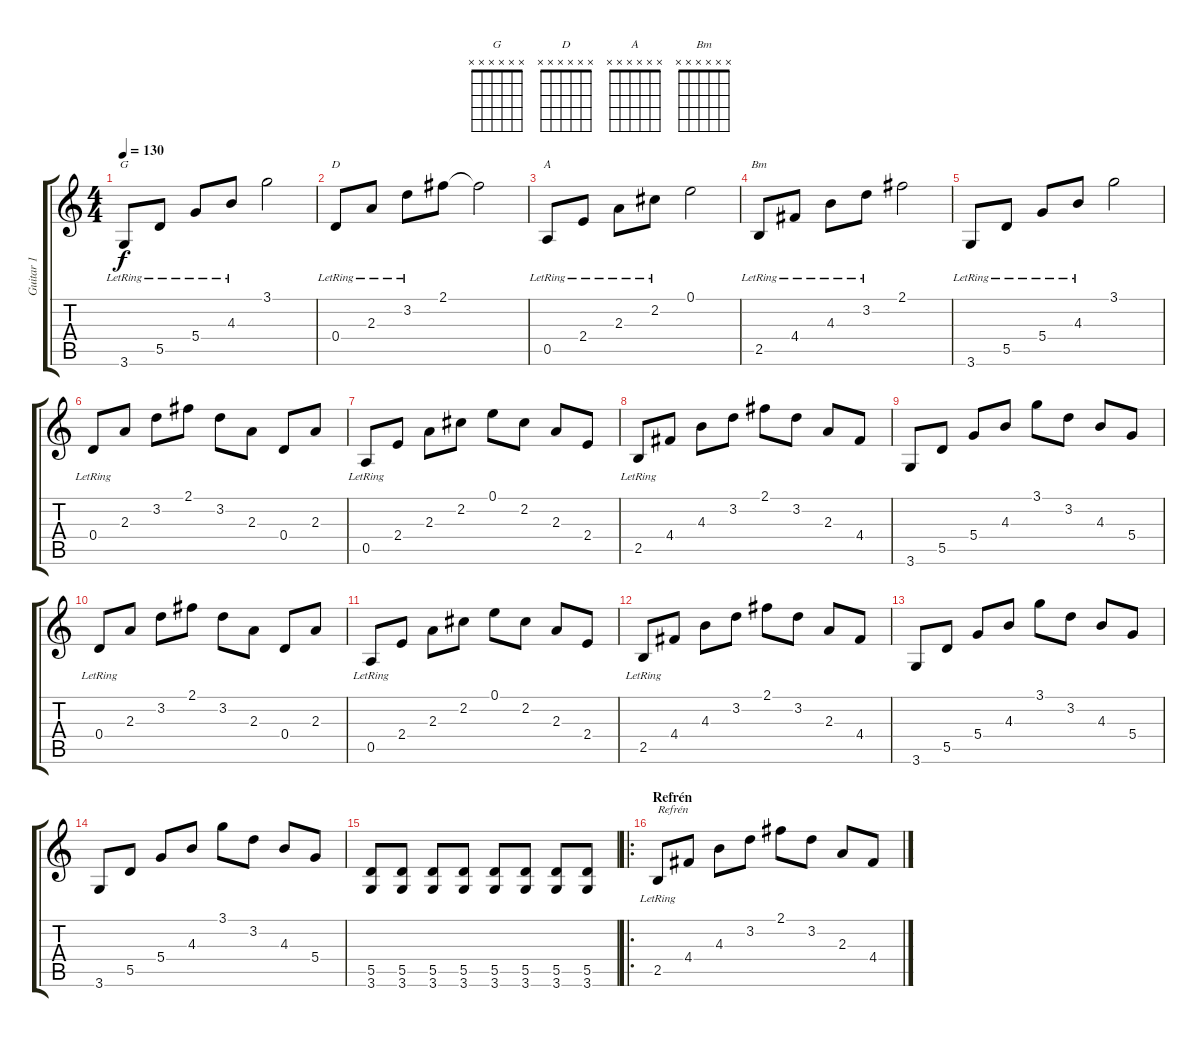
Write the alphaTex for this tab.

\track ("Guitar 1" "Guitar 1") {instrument electricguitarclean}
\staff {score tabs}
\tuning (E4 B3 G3 D3 A2 E2) {hide}
\chord ("G" x x x x x x)
\chord ("D" x x x x x x)
\chord ("A" x x x x x x)
\chord ("Bm" x x x x x x)
\ts (4 4)
\tempo 130
\clef g2
\ks c
3.6{lr}.8{ch "G" dy f} 5.5{lr}.8 5.4{lr}.8 4.3{lr}.8 3.1.2 |
0.4{lr}.8{ch "D"} 2.3{lr}.8 3.2{lr}.8 2.1.8 2.1{t}.2 |
0.5{lr}.8{ch "A"} 2.4{lr}.8 2.3{lr}.8 2.2{lr}.8 0.1.2 |
2.5{lr}.8{ch "Bm"} 4.4{lr}.8 4.3{lr}.8 3.2{lr}.8 2.1.2 |
3.6{lr}.8 5.5{lr}.8 5.4{lr}.8 4.3{lr}.8 3.1.2 |
0.4{lr}.8{volume 13} 2.3.8 3.2.8 2.1.8 3.2.8 2.3.8 0.4.8 2.3.8 |
0.5{lr}.8 2.4.8 2.3.8 2.2.8 0.1.8 2.2.8 2.3.8 2.4.8 |
2.5{lr}.8 4.4.8 4.3.8 3.2.8 2.1.8 3.2.8 2.3.8 4.4.8 |
3.6.8 5.5.8 5.4.8 4.3.8 3.1.8 3.2.8 4.3.8 5.4.8 |
0.4{lr}.8 2.3.8 3.2.8 2.1.8 3.2.8 2.3.8 0.4.8 2.3.8 |
0.5{lr}.8 2.4.8 2.3.8 2.2.8 0.1.8 2.2.8 2.3.8 2.4.8 |
2.5{lr}.8 4.4.8 4.3.8 3.2.8 2.1.8 3.2.8 2.3.8 4.4.8 |
3.6.8 5.5.8 5.4.8 4.3.8 3.1.8 3.2.8 4.3.8 5.4.8 |
3.6.8 5.5.8 5.4.8 4.3.8 3.1.8 3.2.8 4.3.8 5.4.8 |
(5.5 3.6).8 (5.5 3.6).8 (5.5 3.6).8 (5.5 3.6).8 (5.5 3.6).8 (5.5 3.6).8 (5.5 3.6).8 (5.5 3.6).8 |
\ro
\section ("" "Refrén")
2.5{lr}.8{txt "Refrén"} 4.4.8 4.3.8 3.2.8 2.1.8 3.2.8 2.3.8 4.4.8
